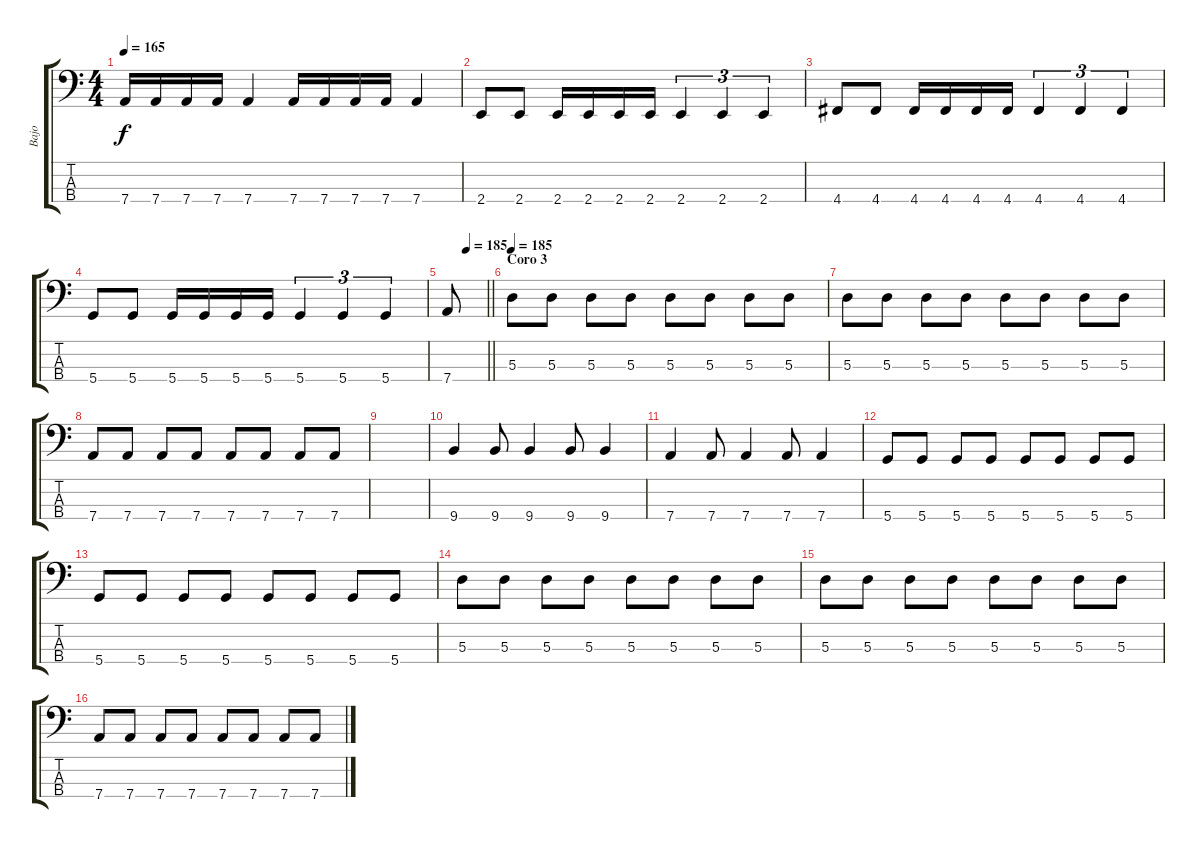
\track ("Bajo" "Bajo") {instrument electricbassfinger bank 211}
\staff {score tabs}
\tuning (G2 D2 A1 D1) {hide}
\ts (4 4)
\tempo 165
\clef f4
\ks c
7.4.16{dy f} 7.4.16 7.4.16 7.4.16 7.4.4 7.4.16 7.4.16 7.4.16 7.4.16 7.4.4 |
2.4.8 2.4.8 2.4.16 2.4.16 2.4.16 2.4.16 2.4.4{tu (3 2)} 2.4.4{tu (3 2)} 2.4.4{tu (3 2)} |
4.4.8 4.4.8 4.4.16 4.4.16 4.4.16 4.4.16 4.4.4{tu (3 2)} 4.4.4{tu (3 2)} 4.4.4{tu (3 2)} |
5.4.8 5.4.8 5.4.16 5.4.16 5.4.16 5.4.16 5.4.4{tu (3 2)} 5.4.4{tu (3 2)} 5.4.4{tu (3 2)} |
\tempo (185 0.5)
\barLineRight lightlight
7.4.8 |
\section ("" "Coro 3")
\tempo 185
5.3.8 5.3.8 5.3.8 5.3.8 5.3.8 5.3.8 5.3.8 5.3.8 |
5.3.8 5.3.8 5.3.8 5.3.8 5.3.8 5.3.8 5.3.8 5.3.8 |
7.4.8 7.4.8 7.4.8 7.4.8 7.4.8 7.4.8 7.4.8 7.4.8 |
|
9.4.4 9.4.8 9.4.4 9.4.8 9.4.4 |
7.4.4 7.4.8 7.4.4 7.4.8 7.4.4 |
5.4.8 5.4.8 5.4.8 5.4.8 5.4.8 5.4.8 5.4.8 5.4.8 |
5.4.8 5.4.8 5.4.8 5.4.8 5.4.8 5.4.8 5.4.8 5.4.8 |
5.3.8 5.3.8 5.3.8 5.3.8 5.3.8 5.3.8 5.3.8 5.3.8 |
5.3.8 5.3.8 5.3.8 5.3.8 5.3.8 5.3.8 5.3.8 5.3.8 |
7.4.8 7.4.8 7.4.8 7.4.8 7.4.8 7.4.8 7.4.8 7.4.8
